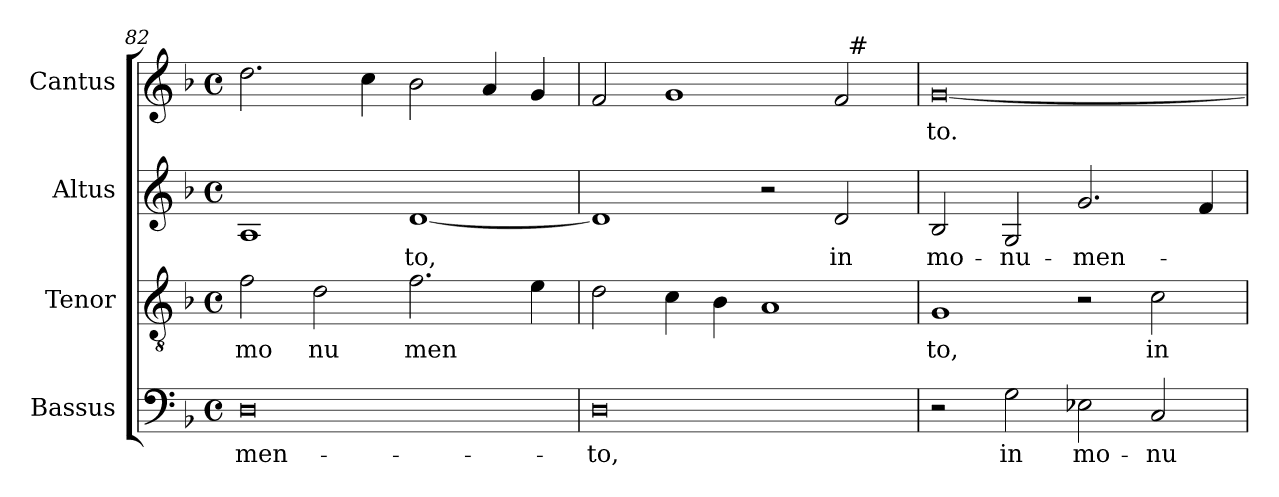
**kern	**text	**kern	**text	**kern	**text	**kern	**text
*part4	*part4	*part3	*part3	*part2	*part2	*part1	*part1
*staff4	*staff4	*staff3	*staff3	*staff2	*staff2	*staff1	*staff1
*I"Bassus	*	*I"Tenor	*	*I"Altus	*	*I"Cantus	*
*clefF4	*	*clefGv2	*	*clefG2	*	*clefG2	*
*k[b-]	*	*k[b-]	*	*k[b-]	*	*k[b-]	*
*F:	*	*F:	*	*F:	*	*F:	*
*M4/4	*	*M4/4	*	*M4/4	*	*M4/4	*
*met(c)	*	*met(c)	*	*met(c)	*	*met(c)	*
=82	=82	=82	=82	=82	=82	=82	=82
!	!LO:LY:b:cj	!	!LO:LY:b:cj	!	!	!	!
0D	-men-	2f\	mo	1A	.	2.dd\	.
!	!	!	!LO:LY:b:cj	!	!	!	!
.	.	2d\	nu	.	.	.	.
.	.	.	.	.	.	4cc\	.
!	!	!	!LO:LY:b	!	!LO:LY:b:cj	!	!
.	.	2.f\	men	[<1d	to,	2b-\	.
.	.	.	.	.	.	4a/	.
.	.	4e\	.	.	.	4g/	.
=83	=83	=83	=83	=83	=83	=83	=83
!	!LO:LY:b:cj	!	!	!	!	!	!
*	*	*	*	*	*	*^	*
0D	-to,	2d\	.	1d]	.	2f/	1ryy	.
.	.	4c\	.	.	.	1g	.	.
.	.	4B-\	.	.	.	.	.	.
.	.	1A	.	2r	.	.	2ryy	.
!	!	!	!	!	!LO:LY:b:cj	!	!	!
.	.	.	.	2d/	in	2f/	32ryy	.
!	!	!	!	!	!	!	!LO:TX:a:t=#	!
.	.	.	.	.	.	.	4...ryy	.
=84	=84	=84	=84	=84	=84	=84	=84	=84
!	!	!	!LO:LY:b:cj	!	!LO:LY:b:cj	!	!	!LO:LY:b:cj
*	*	*	*	*	*	*v	*v	*
2r	.	1G	to,	2B-/	mo-	[<0g	to.
!	!LO:LY:b:cj	!	!	!	!LO:LY:b:cj	!	!
2G\	in	.	.	2G/	-nu-	.	.
!	!LO:LY:b:cj	!	!	!	!LO:LY:b	!	!
2E-X\	mo-	2r	.	2.g/	-men-	.	.
!	!LO:LY:b:cj	!	!LO:LY:b:cj	!	!	!	!
2C/	-nu-	2c\	in	.	.	.	.
.	.	.	.	4f/	.	.	.
=	=	=	=	=	=	=	=
*-	*-	*-	*-	*-	*-	*-	*-
